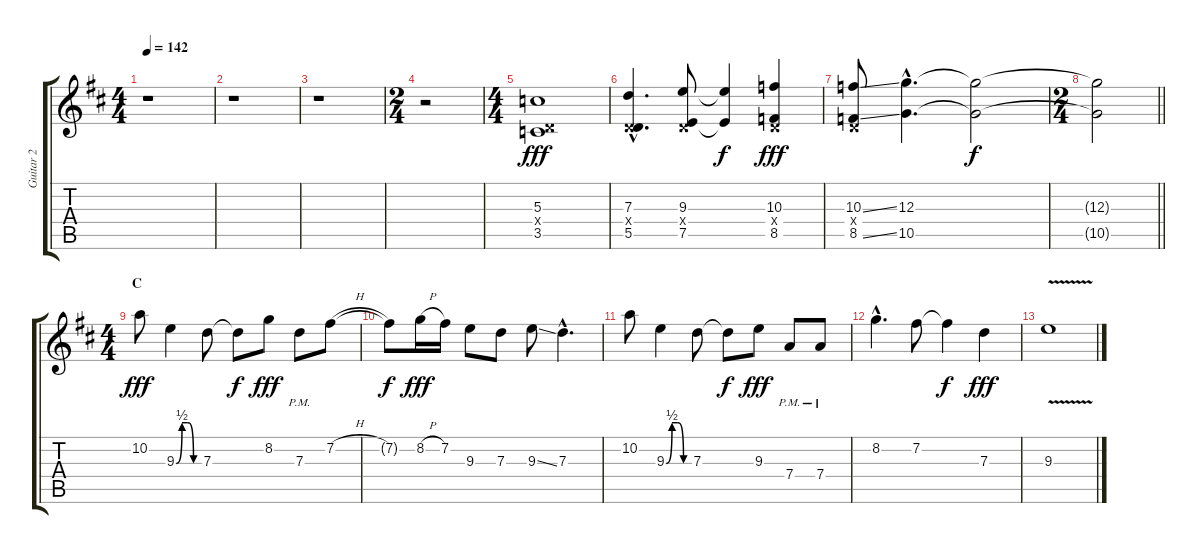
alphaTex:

\track ("Guitar 2" "Guitar 2") {instrument distortionguitar}
\staff {score tabs}
\tuning (E4 B3 G3 D3 A2 E2) {hide}
\ts (4 4)
\tempo 142
\clef g2
\ks d
r.1{dy fff} |
r.1 |
r.1 |
\ts (2 4)
r.2 |
\ts (4 4)
(5.3 0.4{x} 3.5).1 |
(7.3{hac} 0.4{hac x} 5.5{hac}).4{d} (9.3 0.4{x} 7.5).8 (9.3{t} 7.5{t}).4{dy f} (10.3 0.4{x} 8.5).4{dy fff} |
(10.3{ss} 0.4{x} 8.5{ss}).8 (12.3{hac} 10.5{hac}).4{d} (12.3{t} 10.5{t}).2{dy f} |
\ts (2 4)
\barLineRight lightlight
(12.3{t} 10.5{t}).2 |
\ts (4 4)
\section ("" "C")
10.2.8{dy fff} 9.3{be (custom 0 0 15 2 30 2 45 0 60 0)}.4 7.3.8 7.3{t}.8{dy f} 8.2.8{dy fff} 7.3{pm}.8 7.2{h}.8 |
7.2{t}.8{dy f} 8.2{h}.16{dy fff} 7.2.16 9.3.8 7.3.8 9.3{ss}.8 7.3{hac}.4{d} |
10.2.8 9.3{be (custom 0 0 15 2 30 2 45 0 60 0)}.4 7.3.8 7.3{t}.8{dy f} 9.3.8{dy fff} 7.4{pm}.8 7.4{pm}.8 |
8.2{hac}.4{d} 7.2.8 7.2{t}.4{dy f} 7.3.4{dy fff} |
9.3{v}.1
